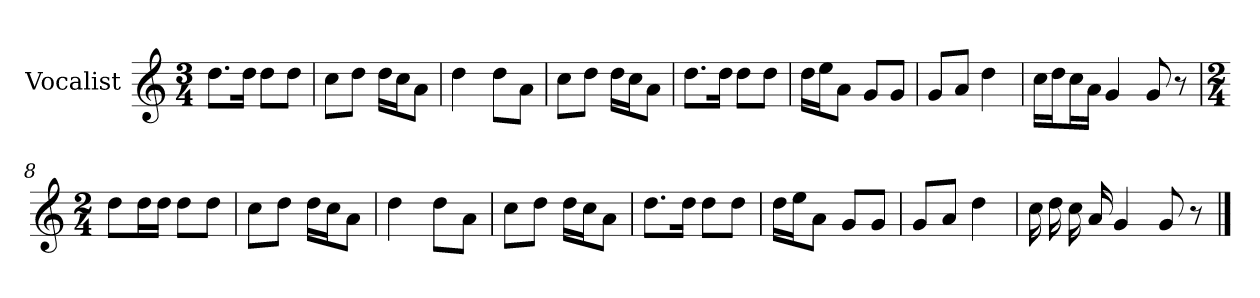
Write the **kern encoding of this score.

**kern
*part1
*staff1
*I"Vocalist
*k[]
*C:
*M3/4
=
8.ddL
16ddJk
8ddL
8ddJ
=1
8ccL
8ddJ
16ddLL
16ccJ
8aJ
=2
4dd
8ddL
8aJ
=3
8ccL
8ddJ
16ddLL
16ccJ
8aJ
=4
8.ddL
16ddJk
8ddL
8ddJ
=5
16ddLL
16eeJ
8aJ
8gL
8gJ
=6
8gL
8aJ
4dd
=7
16ccLL
16ddJ
16ccL
16aJJ
4g
8g
8r
=8
*M2/4
8ddL
16ddL
16ddJJ
8ddL
8ddJ
=9
8ccL
8ddJ
16ddLL
16ccJ
8aJ
=10
4dd
8ddL
8aJ
=11
8ccL
8ddJ
16ddLL
16ccJ
8aJ
=12
8.ddL
16ddJk
8ddL
8ddJ
=13
16ddLL
16eeJ
8aJ
8gL
8gJ
=14
8gL
8aJ
4dd
=15
16cc
16dd
16cc
16a
4g
8g
8r
==
*-
